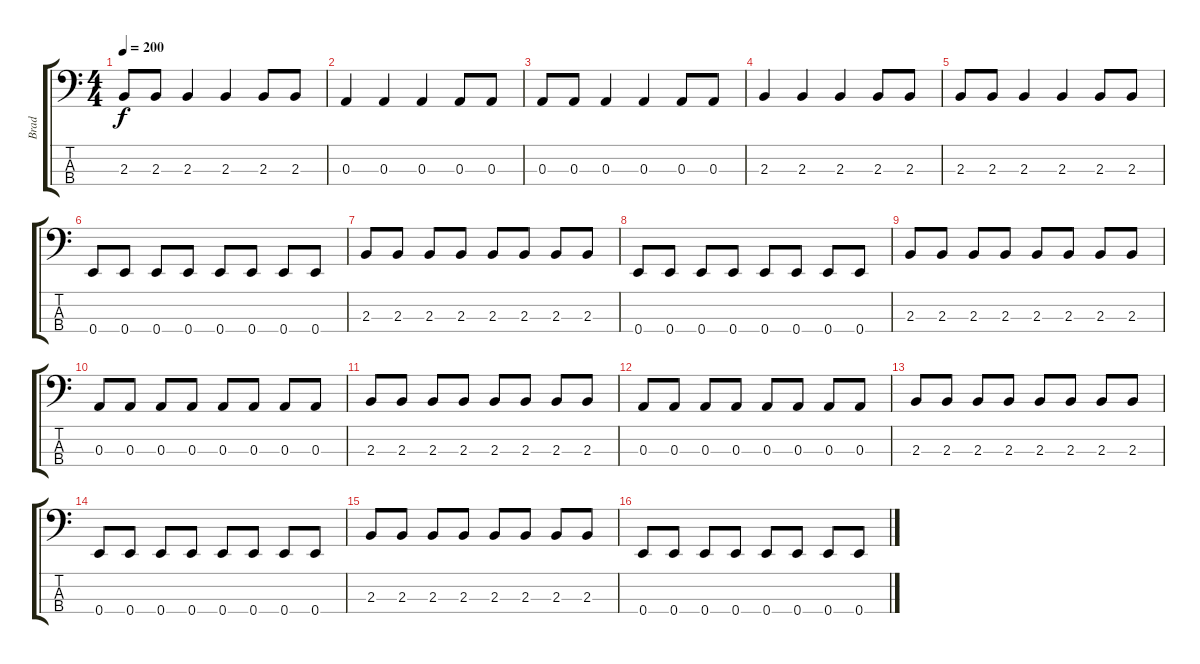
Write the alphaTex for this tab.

\track ("Brad" "Brad") {instrument electricbasspick}
\staff {score tabs}
\tuning (G2 D2 A1 E1) {hide}
\ts (4 4)
\tempo 200
\clef f4
\ks c
2.3.8{dy f} 2.3.8 2.3.4 2.3.4 2.3.8 2.3.8 |
0.3.4 0.3.4 0.3.4 0.3.8 0.3.8 |
0.3.8 0.3.8 0.3.4 0.3.4 0.3.8 0.3.8 |
2.3.4 2.3.4 2.3.4 2.3.8 2.3.8 |
2.3.8 2.3.8 2.3.4 2.3.4 2.3.8 2.3.8 |
0.4.8{volume 16} 0.4.8 0.4.8 0.4.8 0.4.8 0.4.8 0.4.8 0.4.8 |
2.3.8 2.3.8 2.3.8 2.3.8 2.3.8 2.3.8 2.3.8 2.3.8 |
0.4.8 0.4.8 0.4.8 0.4.8 0.4.8 0.4.8 0.4.8 0.4.8 |
2.3.8 2.3.8 2.3.8 2.3.8 2.3.8 2.3.8 2.3.8 2.3.8 |
0.3.8 0.3.8 0.3.8 0.3.8 0.3.8 0.3.8 0.3.8 0.3.8 |
2.3.8 2.3.8 2.3.8 2.3.8 2.3.8 2.3.8 2.3.8 2.3.8 |
0.3.8 0.3.8 0.3.8 0.3.8 0.3.8 0.3.8 0.3.8 0.3.8 |
2.3.8 2.3.8 2.3.8 2.3.8 2.3.8 2.3.8 2.3.8 2.3.8 |
0.4.8 0.4.8 0.4.8 0.4.8 0.4.8 0.4.8 0.4.8 0.4.8 |
2.3.8 2.3.8 2.3.8 2.3.8 2.3.8 2.3.8 2.3.8 2.3.8 |
0.4.8 0.4.8 0.4.8 0.4.8 0.4.8 0.4.8 0.4.8 0.4.8
